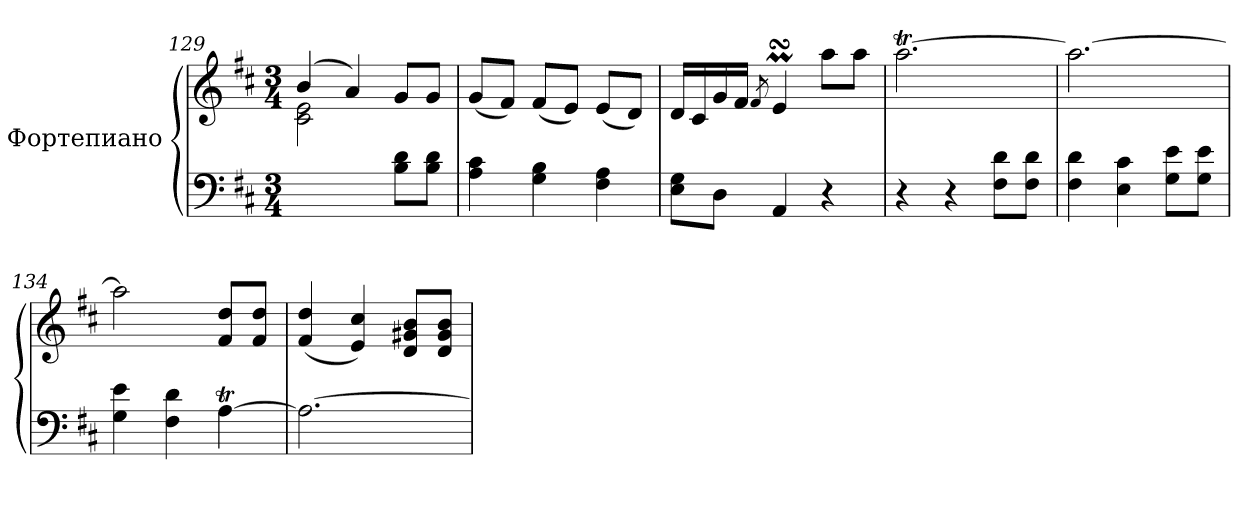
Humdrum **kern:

**kern	**kern
*part1	*part1
*staff2	*staff1
*I"Фортепиано	*
*clefF4	*clefG2
*k[f#c#]	*k[f#c#]
*D:	*D:
*M3/4	*M3/4
=129	=129
*	*^
2ryy	(>4b/	2c#\ 2e\
.	4a/)	.
8B\ 8d\L	8g/L	4ryy
8B\ 8d\J	8g/J	.
*	*v	*v
=130	=130
4A\ 4c#\	(<8g/L
.	8f#/J)
4G\ 4B\	(<8f#/L
.	8e/J)
4F#\ 4A\	(<8e/L
.	8d/J)
=131	=131
8E\ 8G\L	16d/LL
.	16c#/
8D\J	16g/
.	16f#/JJ
.	8qf#/
4AA/	4eMsSSS/
4r	8aa\L
.	8aa\J
!!LO:LB:g=z
=132	=132
4r	[2.aaT\
4r	.
8F#\ 8d\L	.
8F#\ 8d\J	.
=133	=133
4F#\ 4d\	2.aa\_
4E\ 4c#\	.
8G\ 8e\L	.
8G\ 8e\J	.
=134	=134
4G\ 4e\	2aaTTT\]
4F#\ 4d\	.
[4AT\	8f#/ 8dd/L
.	8f#/ 8dd/J
=135	=135
2.A\_	(<4f#/ 4dd/
.	4e/ 4cc#/)
.	8d/ 8g#X/ 8b/L
.	8d/ 8g#/ 8b/J
=	=
*-	*-
